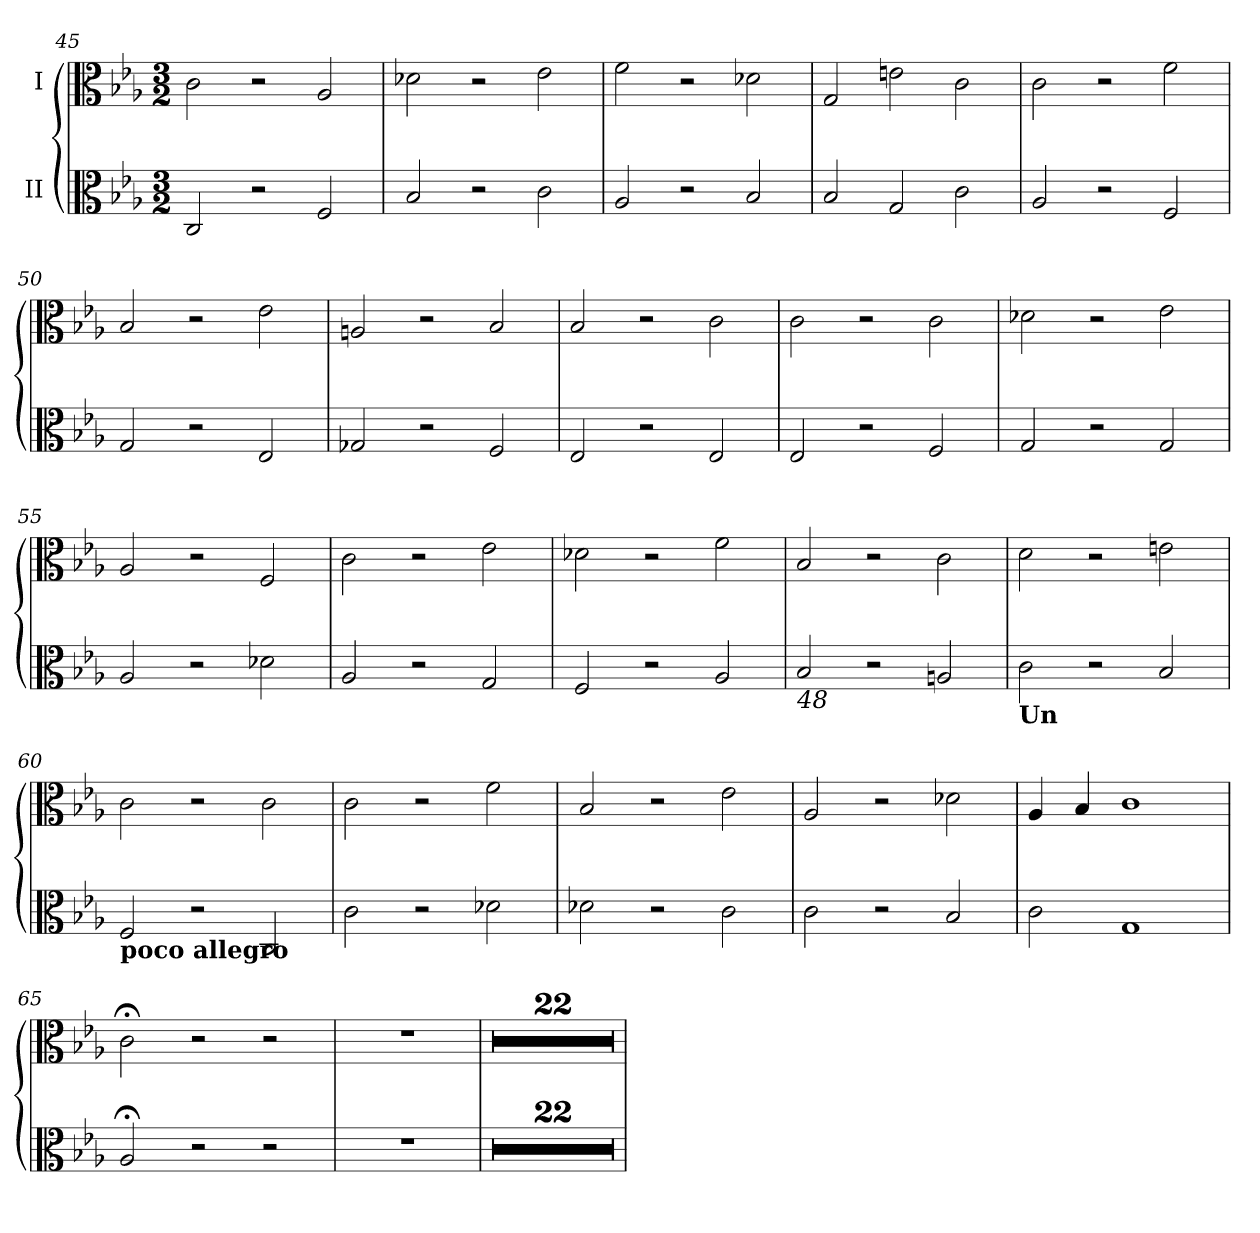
**kern	**kern
*part2	*part1
*staff2	*staff1
*I"II	*I"I
*clefC3	*clefC3
*k[b-e-a-]	*k[b-e-a-]
*E-:	*E-:
*M3/2	*M3/2
=45	=45
2C/	2c\
2r	2r
2F/	2A-/
=46	=46
2B-/	2d-X\
2r	2r
2c\	2e-\
=47	=47
2A-/	2f\
2r	2r
2B-/	2d-X\
=48	=48
2B-/	2G/
2G/	2en\
2c\	2c\
!!LO:LB:g=z
=49	=49
2A-/	2c\
2r	2r
2F/	2f\
=50	=50
2G/	2B-/
2r	2r
2E-/	2e-\
=51	=51
2G-X/	2An/
2r	2r
2F/	2B-/
=52	=52
2E-/	2B-/
2r	2r
2E-/	2c\
=53	=53
2E-/	2c\
2r	2r
2F/	2c\
=54	=54
2G/	2d-X\
2r	2r
2G/	2e-\
=55	=55
2A-/	2A-/
2r	2r
2d-X\	2F/
=56	=56
2A-/	2c\
2r	2r
2G/	2e-\
!!LO:PB:g=z
=57	=57
2F/	2d-X\
2r	2r
2A-/	2f\
=58	=58
!LO:TX:b:i:t=48	!
2B-/	2B-/
2r	2r
2An/	2c\
=59	=59
!LO:TX:b:B:t=Un	!
2c\	2d\
2r	2r
2B-/	2en\
=60	=60
!LO:TX:b:B:t=poco allegro	!
2F/	2c\
2r	2r
2C/	2c\
=61	=61
2c\	2c\
2r	2r
2d-X\	2f\
=62	=62
2d-X\	2B-/
2r	2r
2c\	2e-\
=63	=63
2c\	2A-/
2r	2r
2B-/	2d-X\
!!LO:LB:g=z
=64	=64
2c\	4A-/
.	4B-/
1G	1c
=65	=65
2A-;/	2c;<\
2r	2r
2r	2r
=66	=66
1.r	1.r
=67!	=67!
1.r	1.r
=68	=68
1.r	1.r
=69	=69
1.r	1.r
=70	=70
1.r	1.r
=71	=71
1.r	1.r
=72	=72
1.r	1.r
=73	=73
1.r	1.r
=74	=74
1.r	1.r
=75	=75
1.r	1.r
=76	=76
1.r	1.r
=77	=77
1.r	1.r
=78	=78
1.r	1.r
=79	=79
1.r	1.r
=80	=80
1.r	1.r
=81	=81
1.r	1.r
=82	=82
1.r	1.r
=83	=83
1.r	1.r
=84	=84
1.r	1.r
=85	=85
1.r	1.r
=86	=86
1.r	1.r
=87	=87
1.r	1.r
=88	=88
1.r	1.r
=	=
*-	*-
